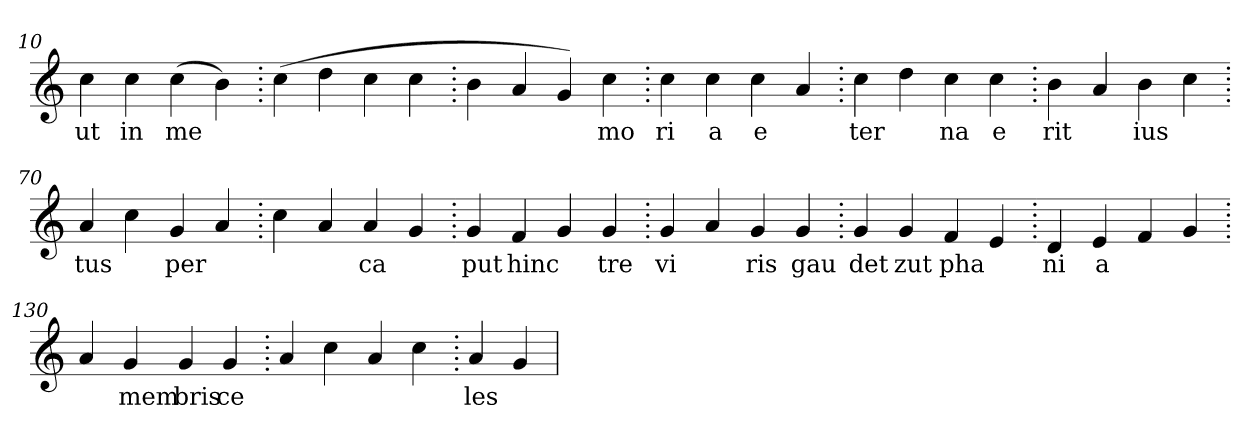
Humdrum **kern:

**kern	**text
*part1	*part1
*staff1	*staff1
*clefG2	*
=10.	=10.
4cc	ut
4cc	in
(>4cc	me
4b)	.
=20.	=20.
(>4cc	.
4dd	.
4cc	.
4cc	.
=30.	=30.
4b	.
4a	.
4g)	.
4cc	mo
=40.	=40.
4cc	ri
4cc	a
4cc	e
4a	.
=50.	=50.
4cc	ter
4dd	.
4cc	na
4cc	e
=60.	=60.
4b	rit
4a	.
4b	ius
4cc	.
=70.	=70.
4a	tus
4cc	.
4g	per
4a	.
=80.	=80.
4cc	.
4a	.
4a	ca
4g	.
=90.	=90.
4g	put
4f	hinc
4g	.
4g	tre
=100.	=100.
4g	vi
4a	.
4g	ris
4g	gau
=110.	=110.
4g	det
4g	zut
4f	pha
4e	.
=120.	=120.
4d	ni
4e	a
4f	.
4g	.
=130.	=130.
4a	.
4g	mem
4g	bris
4g	ce
=140.	=140.
4a	.
4cc	.
4a	.
4cc	.
=150.	=150.
4a	les
4g	.
=	=
*-	*-
